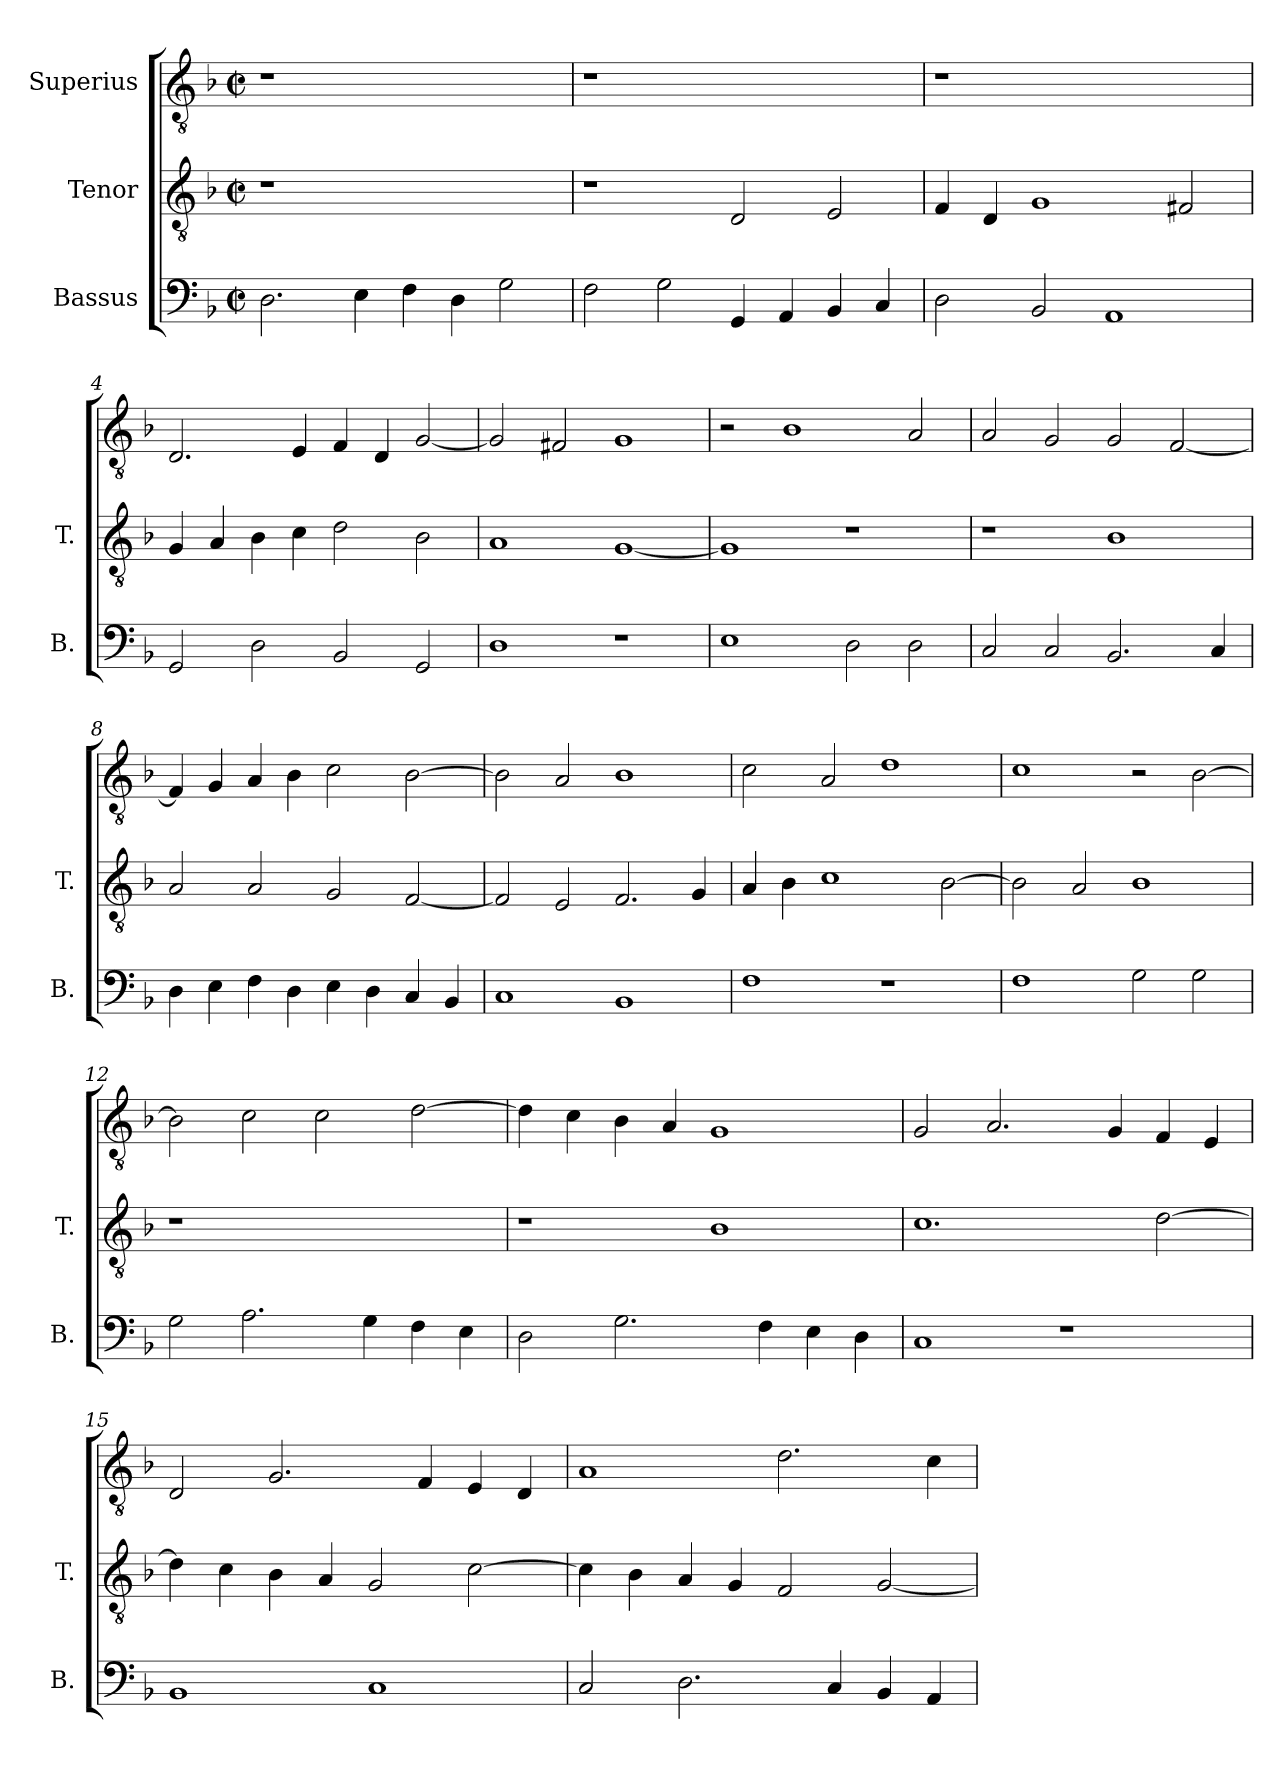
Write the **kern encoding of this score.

**kern	**kern	**kern
*part3	*part2	*part1
*staff3	*staff2	*staff1
*I"Bassus	*I"Tenor	*I"Superius
*I'B.	*I'T.	*
!!LO:PB:g=z
*clefF4	*clefGv2	*clefGv2
*	*ITrd7c12	*ITrd7c12
*k[b-]	*k[b-]	*k[b-]
*F:	*F:	*F:
*M2/2	*M2/2	*M2/2
*met(c|)	*met(c|)	*met(c|)
=1	=1	=1
!	!LO:N:vis=1	!LO:N:vis=1
2.Di\	1r	1r
4Ei\	.	.
4Fi\	1ryy	1ryy
4Di\	.	.
2Gi\	.	.
=2	=2	=2
!	!	!LO:N:vis=1
2Fi\	1r	1r
2Gi\	.	.
4GGi/	2DDi/	1ryy
4AAi/	.	.
4BB-i/	2EEi/	.
4Ci/	.	.
=3	=3	=3
!	!	!LO:N:vis=1
2Di\	4FFi/	1r
.	4DDi/	.
2BB-i/	1GGi	.
1AAi	.	1ryy
.	2FF#Xi/	.
=4	=4	=4
2GGi/	4GGi/	2.DDi/
.	4AAi/	.
2Di\	4BB-i\	.
.	4Ci\	4EEi/
2BB-i/	2Di\	4FFi/
.	.	4DDi/
2GGi/	2BB-i\	[<2GGi/
!!LO:LB:g=z
=5	=5	=5
1Di	1AAi	2GGi/]
.	.	2FF#Xi/
1r	[<1GGi	1GGi
=6	=6	=6
1Ei	1GGi]	2r
.	.	1BB-i
2Di\	1r	.
2Di\	.	2AAi/
=7	=7	=7
2Ci/	1r	2AAi/
2Ci/	.	2GGi/
2.BB-i/	1BB-i	2GGi/
.	.	[<2FFi/
4Ci/	.	.
=8	=8	=8
4Di\	2AAi/	4FFi/]
4Ei\	.	4GGi/
4Fi\	2AAi/	4AAi/
4Di\	.	4BB-i\
4Ei\	2GGi/	2Ci\
4Di\	.	.
4Ci/	[<2FFi/	[>2BB-i\
4BB-i/	.	.
=9	=9	=9
1Ci	2FFi/]	2BB-i\]
.	2EEi/	2AAi/
1BB-i	2.FFi/	1BB-i
.	4GGi/	.
!!LO:LB:g=z
=10	=10	=10
1Fi	4AAi/	2Ci\
.	4BB-i\	.
.	1Ci	2AAi/
1r	.	1Di
.	[>2BB-i\	.
=11	=11	=11
1Fi	2BB-i\]	1Ci
.	2AAi/	.
2Gi\	1BB-i	2r
2Gi\	.	[>2BB-i\
=12	=12	=12
!	!LO:N:vis=1	!
2Gi\	1r	2BB-i\]
2.Ai\	.	2Ci\
.	1ryy	2Ci\
4Gi\	.	.
4Fi\	.	[>2Di\
4Ei\	.	.
=13	=13	=13
2Di\	1r	4Di\]
.	.	4Ci\
2.Gi\	.	4BB-i\
.	.	4AAi/
.	1BB-i	1GGi
4Fi\	.	.
4Ei\	.	.
4Di\	.	.
=14	=14	=14
1Ci	1.Ci	2GGi/
.	.	2.AAi/
1r	.	.
.	.	4GGi/
.	[>2Di\	4FFi/
.	.	4EEi/
!!LO:PB:g=z
=15	=15	=15
1BB-i	4Di\]	2DDi/
.	4Ci\	.
.	4BB-i\	2.GGi/
.	4AAi/	.
1Ci	2GGi/	.
.	.	4FFi/
.	[>2Ci\	4EEi/
.	.	4DDi/
=16	=16	=16
2Ci/	4Ci\]	1AAi
.	4BB-i\	.
2.Di\	4AAi/	.
.	4GGi/	.
.	2FFi/	2.Di\
4Ci/	.	.
4BB-i/	[<2GGi/	.
4AAi/	.	4Ci\
=	=	=
*-	*-	*-
